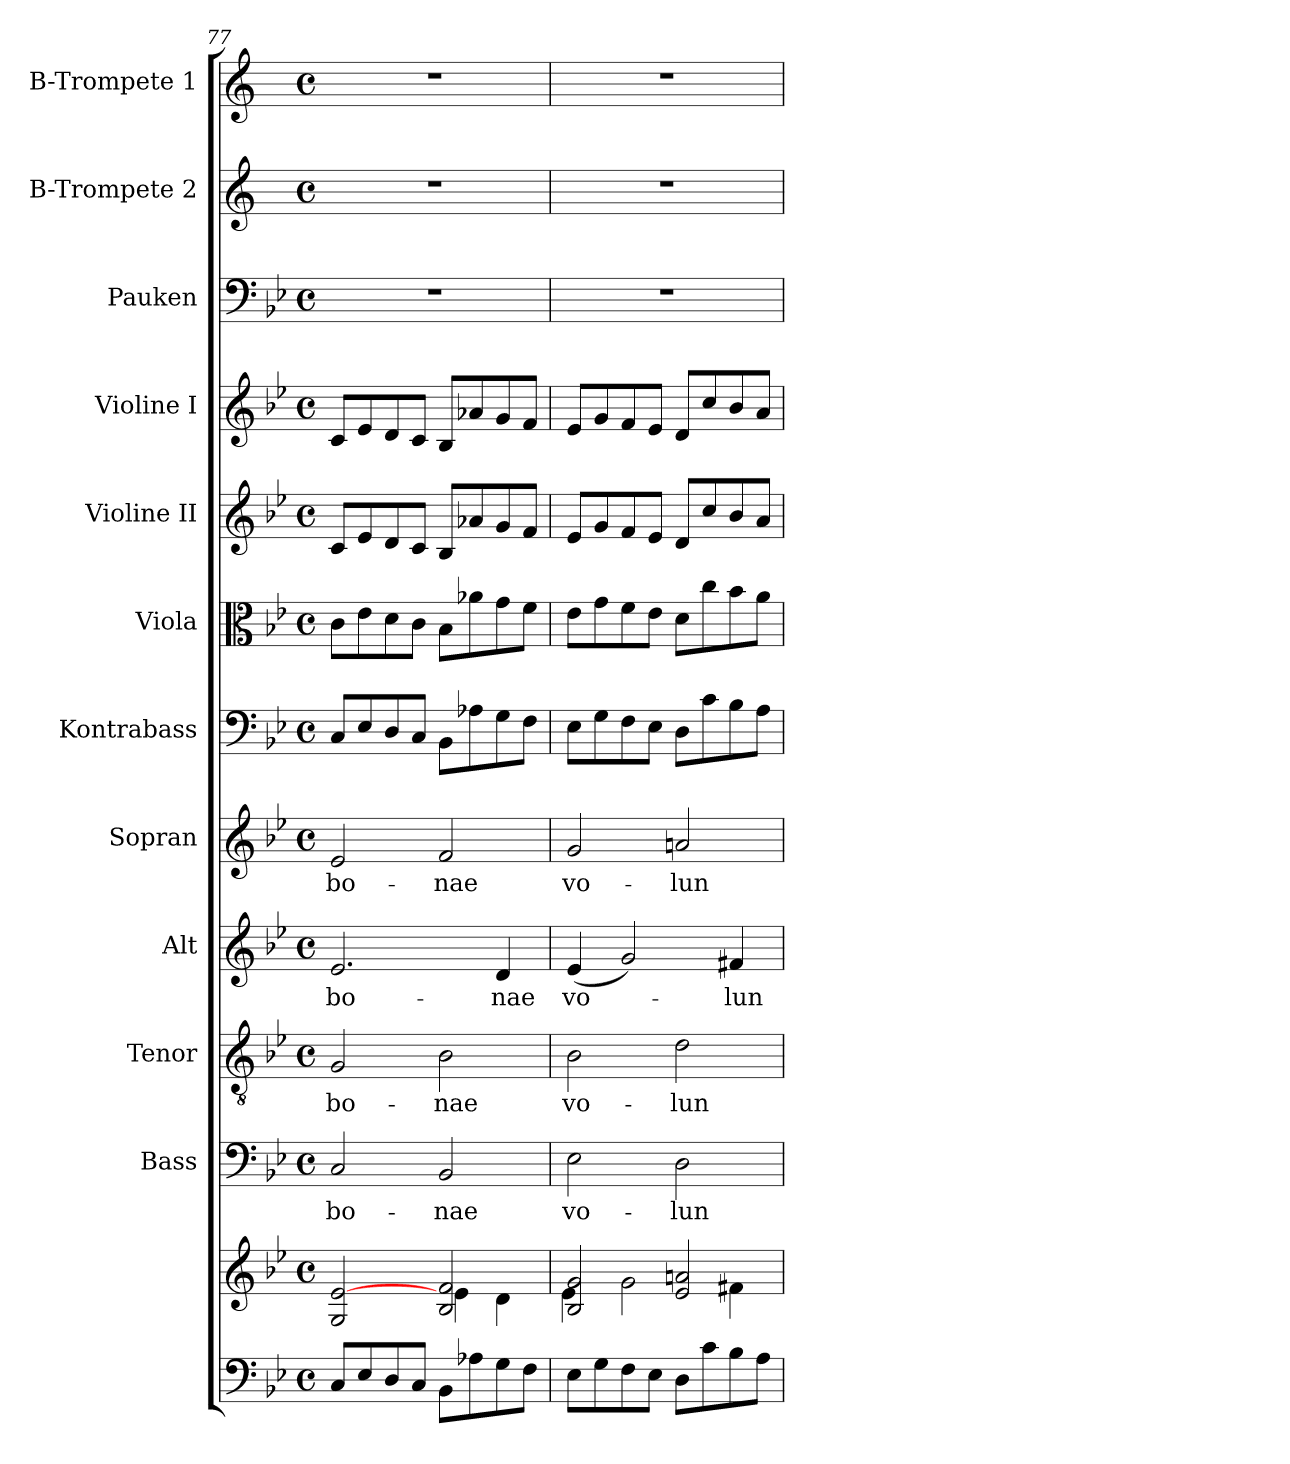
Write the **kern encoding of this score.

**kern	**kern	**kern	**text	**kern	**text	**kern	**text	**kern	**text	**kern	**kern	**kern	**kern	**kern	**kern	**kern
*part12	*part12	*part11	*part11	*part10	*part10	*part9	*part9	*part8	*part8	*part7	*part6	*part5	*part4	*part3	*part2	*part1
*staff13	*staff12	*staff11	*staff11	*staff10	*staff10	*staff9	*staff9	*staff8	*staff8	*staff7	*staff6	*staff5	*staff4	*staff3	*staff2	*staff1
*	*	*I"Bass	*	*I"Tenor	*	*I"Alt	*	*I"Sopran	*	*I"Kontrabass	*I"Viola	*I"Violine II	*I"Violine I	*I"Pauken	*I"B-Trompete 2	*I"B-Trompete 1
*	*	*I'B.	*	*I'T.	*	*I'A.	*	*I'S.	*	*I'Kb.	*I'Vla.	*I'Vl. II	*I'Vl. I	*I'Pk.	*I'B Trp. 2	*I'B Trp. 1
*clefF4	*clefG2	*clefF4	*	*clefGv2	*	*clefG2	*	*clefG2	*	*clefF4	*clefC3	*clefG2	*clefG2	*clefF4	*clefG2	*clefG2
*	*	*	*	*	*	*	*	*	*	*ITrd7c12	*	*	*	*	*ITrd1c2	*ITrd1c2
*k[b-e-]	*k[b-e-]	*k[b-e-]	*	*k[b-e-]	*	*k[b-e-]	*	*k[b-e-]	*	*k[b-e-]	*k[b-e-]	*k[b-e-]	*k[b-e-]	*k[b-e-]	*k[b-e-]	*k[b-e-]
*B-:	*B-:	*B-:	*	*B-:	*	*B-:	*	*B-:	*	*B-:	*B-:	*B-:	*B-:	*B-:	*B-:	*B-:
*M4/4	*M4/4	*M4/4	*	*M4/4	*	*M4/4	*	*M4/4	*	*M4/4	*M4/4	*M4/4	*M4/4	*M4/4	*M4/4	*M4/4
*met(c)	*met(c)	*met(c)	*	*met(c)	*	*met(c)	*	*met(c)	*	*met(c)	*met(c)	*met(c)	*met(c)	*met(c)	*met(c)	*met(c)
=77	=77	=77	=77	=77	=77	=77	=77	=77	=77	=77	=77	=77	=77	=77	=77	=77
*	*^	*	*	*	*	*	*	*	*	*	*	*	*	*	*	*
!	!	!	!	!LO:LY:b	!	!LO:LY:b	!	!LO:LY:b	!	!LO:LY:b	!	!	!	!	!	!	!
8C/L	2G/ [>2e-/	2ryy	2C/	bo-	2G/	bo-	2.e-/	bo-	2e-/	bo-	8CC/L	8c\L	8c/L	8c/L	1r	1r	1r
8E-/	.	.	.	.	.	.	.	.	.	.	8EE-/	8e-\	8e-/	8e-/	.	.	.
8D/	.	.	.	.	.	.	.	.	.	.	8DD/	8d\	8d/	8d/	.	.	.
8C/J	.	.	.	.	.	.	.	.	.	.	8CC/J	8c\J	8c/J	8c/J	.	.	.
!	!	!	!	!LO:LY:b	!	!LO:LY:b	!	!	!	!LO:LY:b	!	!	!	!	!	!	!
8BB-\L	2B-/ 2f/	4e-\	2BB-/	-nae	2B-\	-nae	.	.	2f/	-nae	8BBB-\L	8B-\L	8B-/L	8B-/L	.	.	.
8A-X\	.	.	.	.	.	.	.	.	.	.	8AA-X\	8a-X\	8a-X/	8a-X/	.	.	.
!	!	!	!	!	!	!	!	!LO:LY:b	!	!	!	!	!	!	!	!	!
8G\	.	4d\	.	.	.	.	4d/	-nae	.	.	8GG\	8g\	8g/	8g/	.	.	.
8F\J	.	.	.	.	.	.	.	.	.	.	8FF\J	8f\J	8f/J	8f/J	.	.	.
=78	=78	=78	=78	=78	=78	=78	=78	=78	=78	=78	=78	=78	=78	=78	=78	=78	=78
!	!	!	!	!LO:LY:b	!	!LO:LY:b	!	!LO:LY:b	!	!LO:LY:b	!	!	!	!	!	!	!
8E-\L	2B-/ 2g/	4e-\	2E-\	vo-	2B-\	vo-	(<4e-/	vo-	2g/	vo-	8EE-\L	8e-\L	8e-/L	8e-/L	1r	1r	1r
8G\	.	.	.	.	.	.	.	.	.	.	8GG\	8g\	8g/	8g/	.	.	.
8F\	.	2g\	.	.	.	.	2g/)	.	.	.	8FF\	8f\	8f/	8f/	.	.	.
8E-\J	.	.	.	.	.	.	.	.	.	.	8EE-\J	8e-\J	8e-/J	8e-/J	.	.	.
!	!	!	!	!LO:LY:b	!	!LO:LY:b	!	!	!	!LO:LY:b	!	!	!	!	!	!	!
8D\L	2e-/ 2an/	.	2D\	-lun-	2d\	-lun-	.	.	2an/	-lun-	8DD\L	8d\L	8d/L	8d/L	.	.	.
8c\	.	.	.	.	.	.	.	.	.	.	8C\	8cc\	8cc/	8cc/	.	.	.
!	!	!	!	!	!	!	!	!LO:LY:b	!	!	!	!	!	!	!	!	!
8B-\	.	4f#X\	.	.	.	.	4f#X/	-lun-	.	.	8BB-\	8b-\	8b-/	8b-/	.	.	.
8A\J	.	.	.	.	.	.	.	.	.	.	8AA\J	8a\J	8a/J	8a/J	.	.	.
*	*v	*v	*	*	*	*	*	*	*	*	*	*	*	*	*	*	*
=	=	=	=	=	=	=	=	=	=	=	=	=	=	=	=	=
*-	*-	*-	*-	*-	*-	*-	*-	*-	*-	*-	*-	*-	*-	*-	*-	*-
